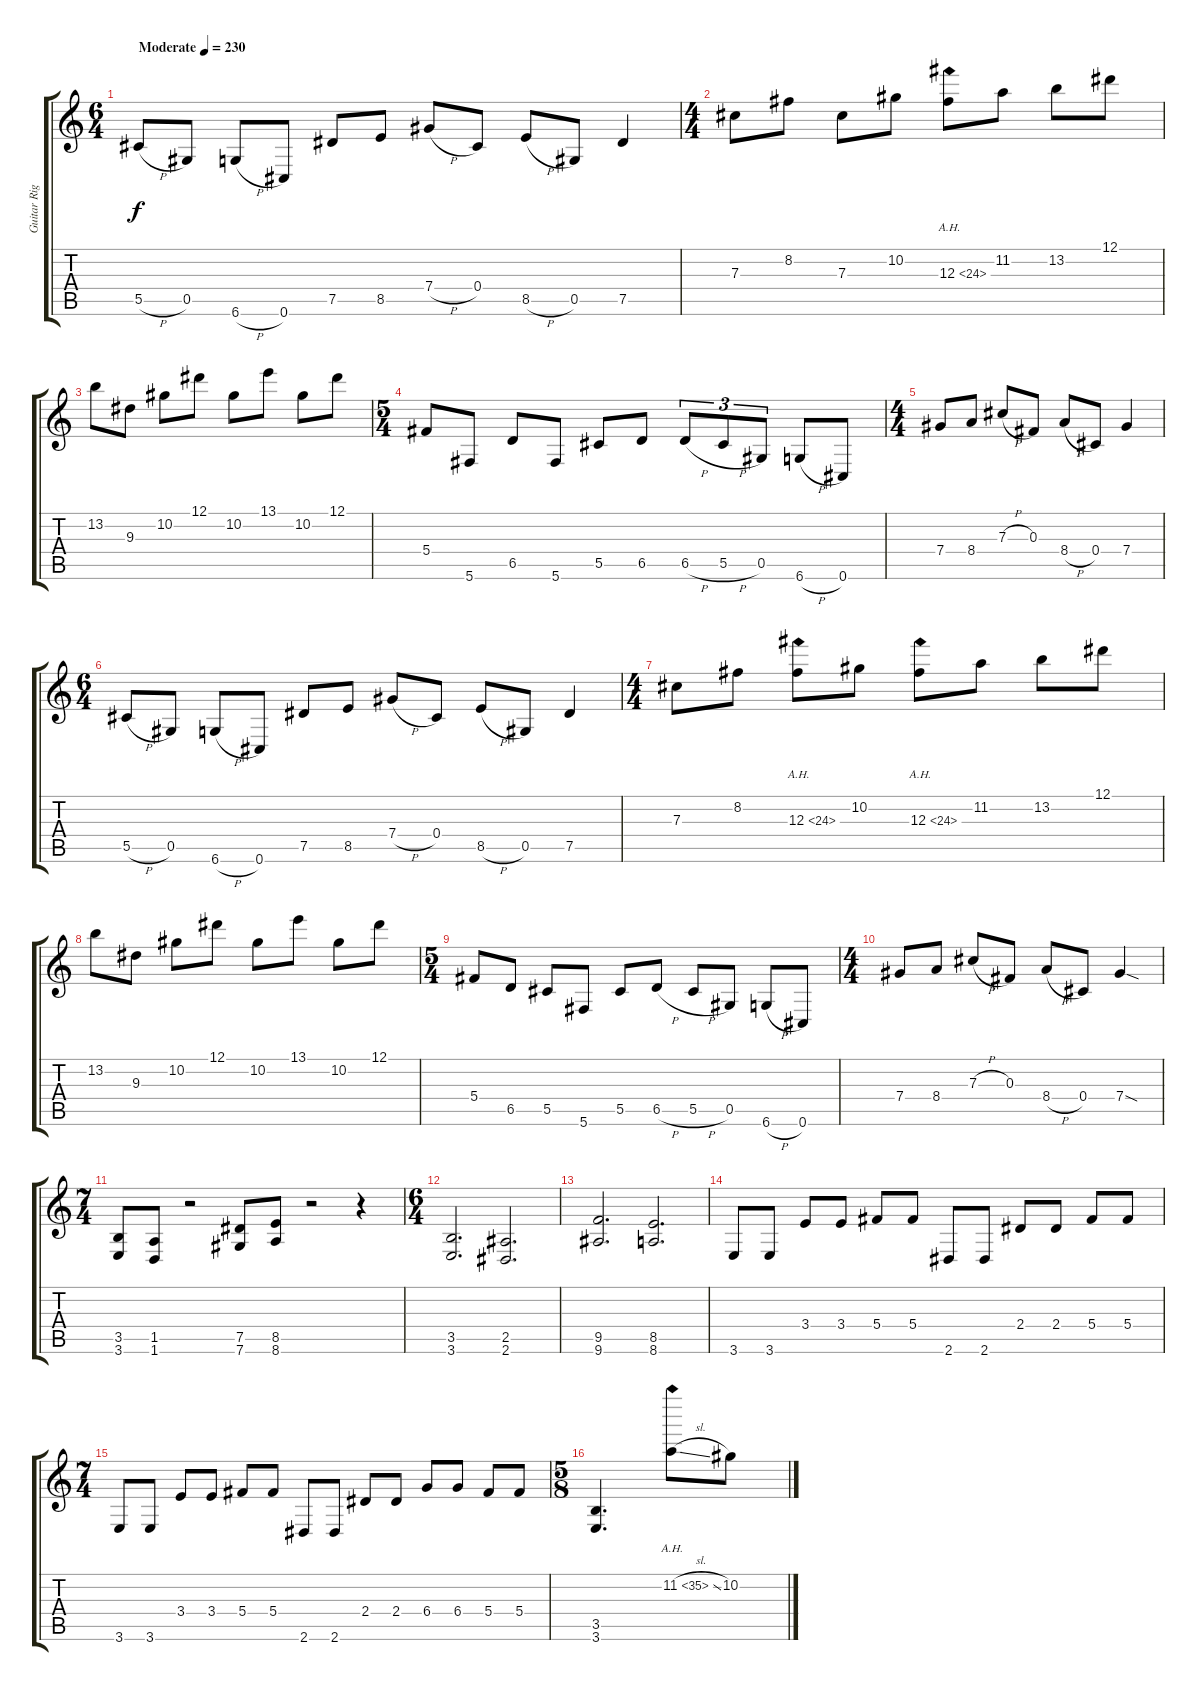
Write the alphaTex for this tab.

\track ("Guitar Right" "Guitar Rig") {instrument distortionguitar}
\staff {score tabs}
\tuning (Eb4 Bb3 Gb3 Db3 Ab2 Db2) {hide}
\ts (6 4)
\tempo (230 "Moderate")
\clef g2
\ks c
5.5{h}.8{dy f instrument distortionguitar} 0.5.8 6.6{h}.8 0.6.8 7.5.8 8.5.8 7.4{h}.8 0.4.8 8.5{h}.8 0.5.8 7.5.4 |
\ts (4 4)
7.3.8 8.2.8 7.3.8 10.2.8 12.3{ah 12}.8 11.2.8 13.2.8 12.1.8 |
13.2.8 9.3.8 10.2.8 12.1.8 10.2.8 13.1.8 10.2.8 12.1.8 |
\ts (5 4)
5.4.8 5.6.8 6.5.8 5.6.8 5.5.8 6.5.8 6.5{h}.8{tu (3 2)} 5.5{h}.8{tu (3 2)} 0.5.8{tu (3 2)} 6.6{h}.8 0.6.8 |
\ts (4 4)
7.4.8 8.4.8 7.3{h}.8 0.3.8 8.4{h}.8 0.4.8 7.4.4 |
\ts (6 4)
5.5{h}.8 0.5.8 6.6{h}.8 0.6.8 7.5.8 8.5.8 7.4{h}.8 0.4.8 8.5{h}.8 0.5.8 7.5.4 |
\ts (4 4)
7.3.8 8.2.8 12.3{ah 12}.8 10.2.8 12.3{ah 12}.8 11.2.8 13.2.8 12.1.8 |
13.2.8 9.3.8 10.2.8 12.1.8 10.2.8 13.1.8 10.2.8 12.1.8 |
\ts (5 4)
5.4.8 6.5.8 5.5.8 5.6.8 5.5.8 6.5{h}.8 5.5{h}.8 0.5.8 6.6{h}.8 0.6.8 |
\ts (4 4)
7.4.8 8.4.8 7.3{h}.8 0.3.8 8.4{h}.8 0.4.8 7.4{sod}.4 |
\ts (7 4)
(3.5 3.6).8 (1.5 1.6).8 r.2 (7.5 7.6).8 (8.5 8.6).8 r.2 r.4 |
\ts (6 4)
(3.5 3.6).2{d} (2.5 2.6).2{d} |
(9.5 9.6).2{d} (8.5 8.6).2{d} |
3.6.8 3.6.8 3.4.8 3.4.8 5.4.8 5.4.8 2.6.8 2.6.8 2.4.8 2.4.8 5.4.8 5.4.8 |
\ts (7 4)
3.6.8 3.6.8 3.4.8 3.4.8 5.4.8 5.4.8 2.6.8 2.6.8 2.4.8 2.4.8 6.4.8 6.4.8 5.4.8 5.4.8 |
\ts (5 8)
(3.5 3.6).4{d} 11.2{ah 24 sl}.8 10.2.8
